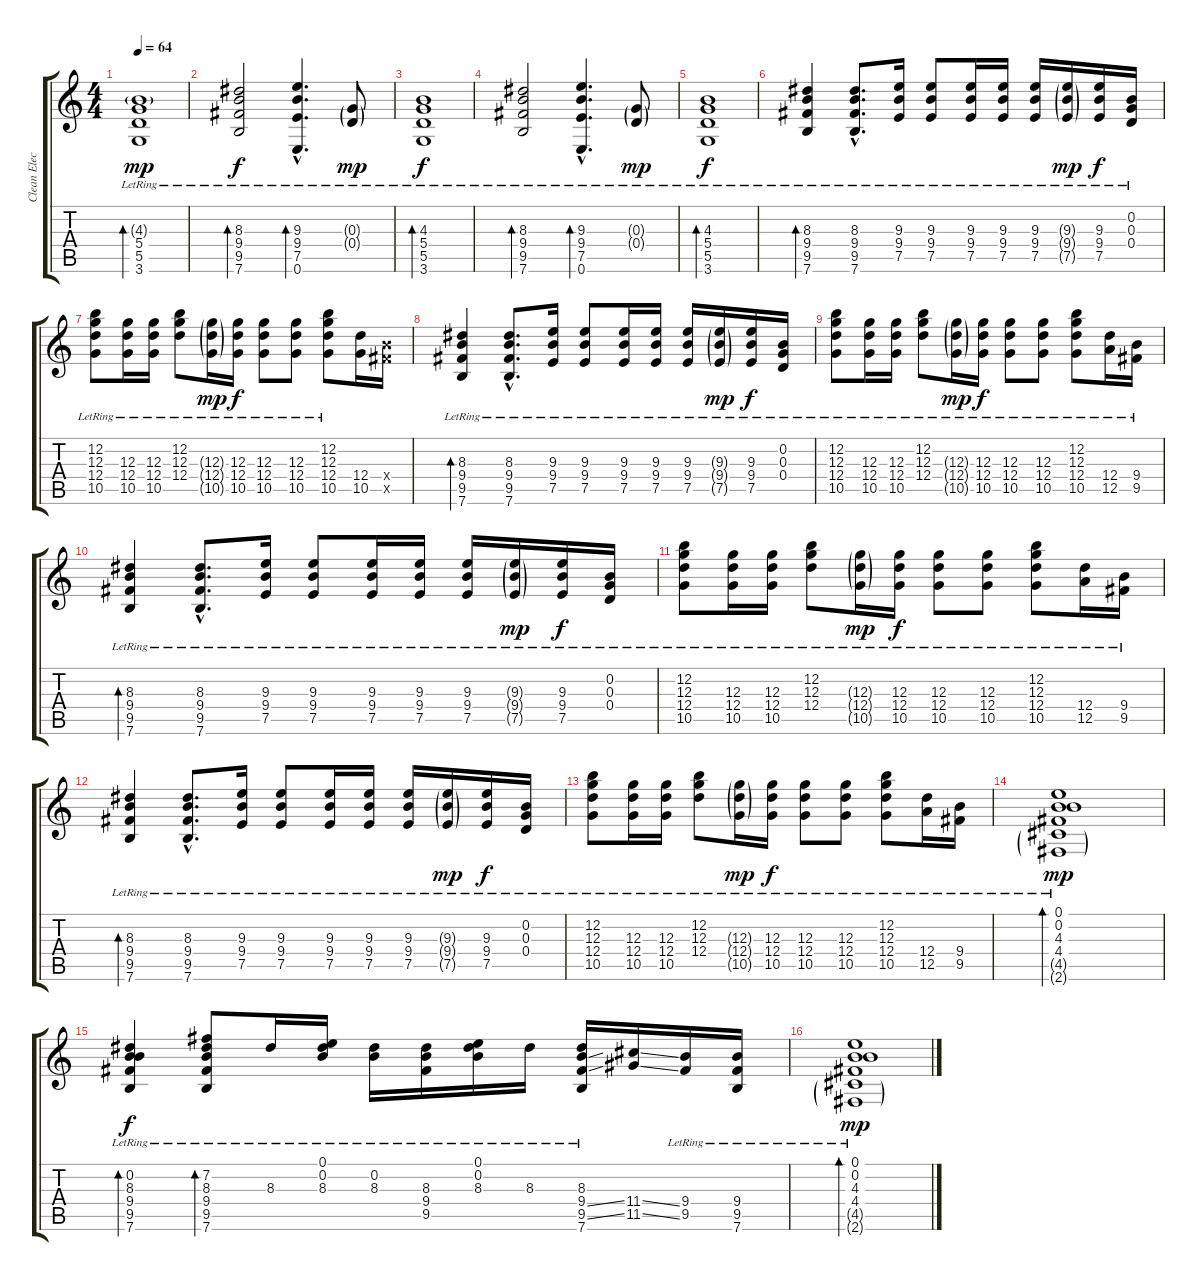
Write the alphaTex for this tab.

\track ("Clean Elec." "Clean Elec") {instrument electricguitarjazz}
\staff {score tabs}
\tuning (E4 B3 G3 D3 A2 E2) {hide}
\ts (4 4)
\tempo 64
\clef g2
\ks c
(4.3{g lr} 5.4{lr} 5.5{lr} 3.6{lr}).1{bd 60 dy mp} |
(8.3{lr} 9.4{lr} 9.5{lr} 7.6{lr}).2{bd 60 dy f} (9.3{hac lr} 9.4{hac lr} 7.5{hac lr} 0.6{hac lr}).4{d bd 60} (0.3{g lr} 0.4{g lr}).8{dy mp} |
(4.3{lr} 5.4{lr} 5.5{lr} 3.6{lr}).1{bd 60 dy f} |
(8.3{lr} 9.4{lr} 9.5{lr} 7.6{lr}).2{bd 60} (9.3{hac lr} 9.4{hac lr} 7.5{hac lr} 0.6{hac lr}).4{d bd 60} (0.3{g lr} 0.4{g lr}).8{dy mp} |
(4.3{lr} 5.4{lr} 5.5{lr} 3.6{lr}).1{bd 60 dy f} |
(8.3{lr} 9.4{lr} 9.5{lr} 7.6{lr}).4{bd 60} (8.3{hac lr} 9.4{hac lr} 9.5{hac lr} 7.6{hac lr}).8{d} (9.3{lr} 9.4{lr} 7.5{lr}).16 (9.3{lr} 9.4{lr} 7.5{lr}).8 (9.3{lr} 9.4{lr} 7.5{lr}).16 (9.3{lr} 9.4{lr} 7.5{lr}).16 (9.3{lr} 9.4{lr} 7.5{lr}).16 (9.3{g lr} 9.4{g lr} 7.5{g lr}).16{dy mp} (9.3{lr} 9.4{lr} 7.5{lr}).16{dy f} (0.2{lr} 0.3{lr} 0.4{lr}).16 |
(12.2{lr} 12.3{lr} 12.4{lr} 10.5{lr}).8 (12.3{lr} 12.4{lr} 10.5{lr}).16 (12.3{lr} 12.4{lr} 10.5{lr}).16 (12.2{lr} 12.3{lr} 12.4{lr}).8 (12.3{g lr} 12.4{g lr} 10.5{g lr}).16{dy mp} (12.3{lr} 12.4{lr} 10.5{lr}).16{dy f} (12.3{lr} 12.4{lr} 10.5{lr}).8 (12.3{lr} 12.4{lr} 10.5{lr}).8 (12.2{lr} 12.3{lr} 12.4{lr} 10.5{lr}).8 (12.4 10.5).16 (9.4{x} 9.5{x}).16 |
(8.3{lr} 9.4{lr} 9.5{lr} 7.6{lr}).4{bd 60} (8.3{hac lr} 9.4{hac lr} 9.5{hac lr} 7.6{hac lr}).8{d} (9.3{lr} 9.4{lr} 7.5{lr}).16 (9.3{lr} 9.4{lr} 7.5{lr}).8 (9.3{lr} 9.4{lr} 7.5{lr}).16 (9.3{lr} 9.4{lr} 7.5{lr}).16 (9.3{lr} 9.4{lr} 7.5{lr}).16 (9.3{g lr} 9.4{g lr} 7.5{g lr}).16{dy mp} (9.3{lr} 9.4{lr} 7.5{lr}).16{dy f} (0.2{lr} 0.3{lr} 0.4{lr}).16 |
(12.2{lr} 12.3{lr} 12.4{lr} 10.5{lr}).8 (12.3{lr} 12.4{lr} 10.5{lr}).16 (12.3{lr} 12.4{lr} 10.5{lr}).16 (12.2{lr} 12.3{lr} 12.4{lr}).8 (12.3{g lr} 12.4{g lr} 10.5{g lr}).16{dy mp} (12.3{lr} 12.4{lr} 10.5{lr}).16{dy f} (12.3{lr} 12.4{lr} 10.5{lr}).8 (12.3{lr} 12.4{lr} 10.5{lr}).8 (12.2{lr} 12.3{lr} 12.4{lr} 10.5{lr}).8 (12.4{lr} 12.5{lr}).16 (9.4{lr} 9.5{lr}).16 |
(8.3{lr} 9.4{lr} 9.5{lr} 7.6{lr}).4{bd 60} (8.3{hac lr} 9.4{hac lr} 9.5{hac lr} 7.6{hac lr}).8{d} (9.3{lr} 9.4{lr} 7.5{lr}).16 (9.3{lr} 9.4{lr} 7.5{lr}).8 (9.3{lr} 9.4{lr} 7.5{lr}).16 (9.3{lr} 9.4{lr} 7.5{lr}).16 (9.3{lr} 9.4{lr} 7.5{lr}).16 (9.3{g lr} 9.4{g lr} 7.5{g lr}).16{dy mp} (9.3{lr} 9.4{lr} 7.5{lr}).16{dy f} (0.2{lr} 0.3{lr} 0.4{lr}).16 |
(12.2{lr} 12.3{lr} 12.4{lr} 10.5{lr}).8 (12.3{lr} 12.4{lr} 10.5{lr}).16 (12.3{lr} 12.4{lr} 10.5{lr}).16 (12.2{lr} 12.3{lr} 12.4{lr}).8 (12.3{g lr} 12.4{g lr} 10.5{g lr}).16{dy mp} (12.3{lr} 12.4{lr} 10.5{lr}).16{dy f} (12.3{lr} 12.4{lr} 10.5{lr}).8 (12.3{lr} 12.4{lr} 10.5{lr}).8 (12.2{lr} 12.3{lr} 12.4{lr} 10.5{lr}).8 (12.4{lr} 12.5{lr}).16 (9.4{lr} 9.5{lr}).16 |
(8.3{lr} 9.4{lr} 9.5{lr} 7.6{lr}).4{bd 60} (8.3{hac lr} 9.4{hac lr} 9.5{hac lr} 7.6{hac lr}).8{d} (9.3{lr} 9.4{lr} 7.5{lr}).16 (9.3{lr} 9.4{lr} 7.5{lr}).8 (9.3{lr} 9.4{lr} 7.5{lr}).16 (9.3{lr} 9.4{lr} 7.5{lr}).16 (9.3{lr} 9.4{lr} 7.5{lr}).16 (9.3{g lr} 9.4{g lr} 7.5{g lr}).16{dy mp} (9.3{lr} 9.4{lr} 7.5{lr}).16{dy f} (0.2{lr} 0.3{lr} 0.4{lr}).16 |
(12.2{lr} 12.3{lr} 12.4{lr} 10.5{lr}).8 (12.3{lr} 12.4{lr} 10.5{lr}).16 (12.3{lr} 12.4{lr} 10.5{lr}).16 (12.2{lr} 12.3{lr} 12.4{lr}).8 (12.3{g lr} 12.4{g lr} 10.5{g lr}).16{dy mp} (12.3{lr} 12.4{lr} 10.5{lr}).16{dy f} (12.3{lr} 12.4{lr} 10.5{lr}).8 (12.3{lr} 12.4{lr} 10.5{lr}).8 (12.2{lr} 12.3{lr} 12.4{lr} 10.5{lr}).8 (12.4{lr} 12.5{lr}).16 (9.4{lr} 9.5{lr}).16 |
(0.1{lr} 0.2{lr} 4.3{lr} 4.4{lr} 4.5{g lr} 2.6{g lr}).1{bd 30 dy mp} |
(0.2{lr} 8.3{lr} 9.4{lr} 9.5{lr} 7.6{lr}).4{bd 120 dy f} (7.2{lr} 8.3{lr} 9.4{lr} 9.5{lr} 7.6{lr}).8{bd 120} 8.3{lr}.16 (0.1{lr} 0.2{lr} 8.3{lr}).16 (0.2{lr} 8.3{lr}).16 (8.3{lr} 9.4{lr} 9.5{lr}).16 (0.1{lr} 0.2{lr} 8.3{lr}).16 8.3{lr}.16 (8.3{lr} 9.4{ss} 9.5{ss} 7.6{lr}).16 (11.4{ss} 11.5{ss}).16 (9.4{lr} 9.5{lr}).16 (9.4{lr} 9.5{lr} 7.6{lr}).16 |
(0.1{lr} 0.2{lr} 4.3{lr} 4.4{lr} 4.5{g lr} 2.6{g lr}).1{bd 30 dy mp}
